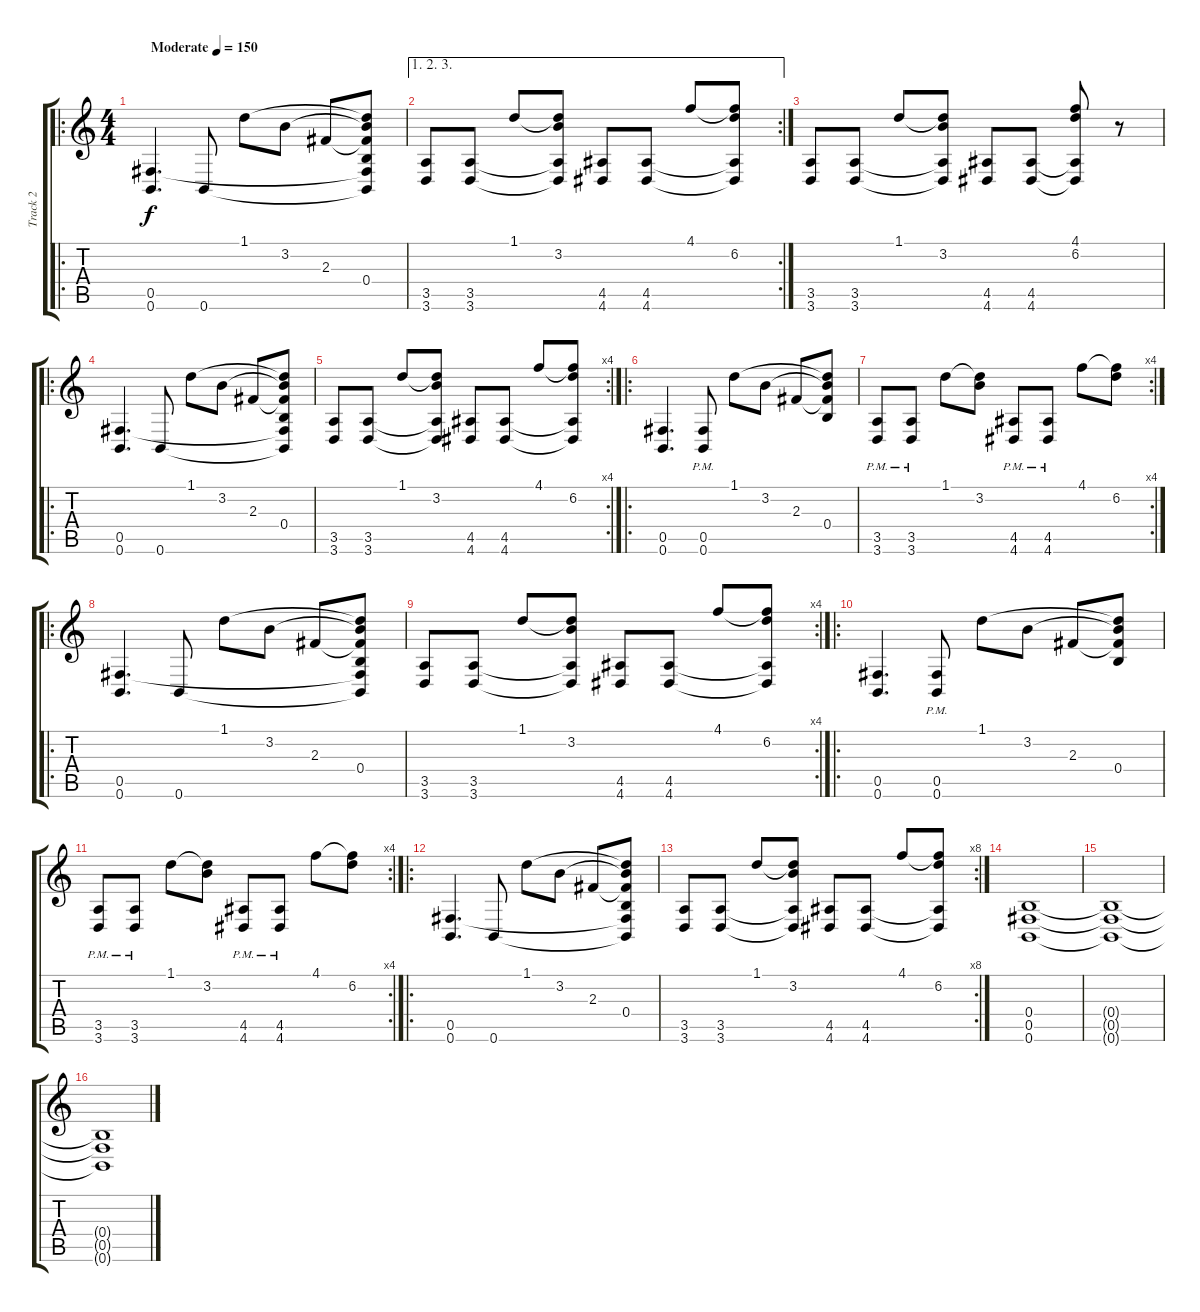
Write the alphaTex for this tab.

\track ("Track 2" "Track 2") {instrument distortionguitar}
\staff {score tabs}
\tuning (Db4 Ab3 E3 B2 Gb2 B1) {hide}
\ro
\ts (4 4)
\tempo (150 "Moderate")
\clef g2
\ks c
(0.5 0.6).4{d dy f instrument distortionguitar} 0.6.8 1.1.8 3.2.8 2.3.8 (1.1{t} 3.2{t} 2.3{t} 0.4 0.5{t} 0.6{t}).8 |
\ae (1 2 3)
\rc 2
(3.5 3.6).8 (3.5 3.6).8 1.1.8 (1.1{t} 3.2 3.5{t} 3.6{t}).8 (4.5 4.6).8 (4.5 4.6).8 4.1.8 (4.1{t} 6.2 4.5{t} 4.6{t}).8 |
(3.5 3.6).8 (3.5 3.6).8 1.1.8 (1.1{t} 3.2 3.5{t} 3.6{t}).8 (4.5 4.6).8 (4.5 4.6).8 (4.1 6.2 4.5{t} 4.6{t}).8 r.8 |
\ro
(0.5 0.6).4{d} 0.6.8 1.1.8 3.2.8 2.3.8 (1.1{t} 3.2{t} 2.3{t} 0.4 0.5{t} 0.6{t}).8 |
\rc 4
(3.5 3.6).8 (3.5 3.6).8 1.1.8 (1.1{t} 3.2 3.5{t} 3.6{t}).8 (4.5 4.6).8 (4.5 4.6).8 4.1.8 (4.1{t} 6.2 4.5{t} 4.6{t}).8 |
\ro
(0.5 0.6).4{d} (0.5{pm} 0.6{pm}).8 1.1.8 3.2.8 2.3.8 (1.1{t} 3.2{t} 2.3{t} 0.4).8 |
\rc 4
(3.5{pm} 3.6{pm}).8 (3.5{pm} 3.6{pm}).8 1.1.8 (1.1{t} 3.2).8 (4.5{pm} 4.6{pm}).8 (4.5{pm} 4.6{pm}).8 4.1.8 (4.1{t} 6.2).8 |
\ro
(0.5 0.6).4{d} 0.6.8 1.1.8 3.2.8 2.3.8 (1.1{t} 3.2{t} 2.3{t} 0.4 0.5{t} 0.6{t}).8 |
\rc 4
(3.5 3.6).8 (3.5 3.6).8 1.1.8 (1.1{t} 3.2 3.5{t} 3.6{t}).8 (4.5 4.6).8 (4.5 4.6).8 4.1.8 (4.1{t} 6.2 4.5{t} 4.6{t}).8 |
\ro
(0.5 0.6).4{d} (0.5{pm} 0.6{pm}).8 1.1.8 3.2.8 2.3.8 (1.1{t} 3.2{t} 2.3{t} 0.4).8 |
\rc 4
(3.5{pm} 3.6{pm}).8 (3.5{pm} 3.6{pm}).8 1.1.8 (1.1{t} 3.2).8 (4.5{pm} 4.6{pm}).8 (4.5{pm} 4.6{pm}).8 4.1.8 (4.1{t} 6.2).8 |
\ro
(0.5 0.6).4{d} 0.6.8 1.1.8 3.2.8 2.3.8 (1.1{t} 3.2{t} 2.3{t} 0.4 0.5{t} 0.6{t}).8 |
\rc 8
(3.5 3.6).8 (3.5 3.6).8 1.1.8 (1.1{t} 3.2 3.5{t} 3.6{t}).8 (4.5 4.6).8 (4.5 4.6).8 4.1.8 (4.1{t} 6.2 4.5{t} 4.6{t}).8 |
(0.4 0.5 0.6).1 |
(0.4{t} 0.5{t} 0.6{t}).1 |
(0.4{t} 0.5{t} 0.6{t}).1
